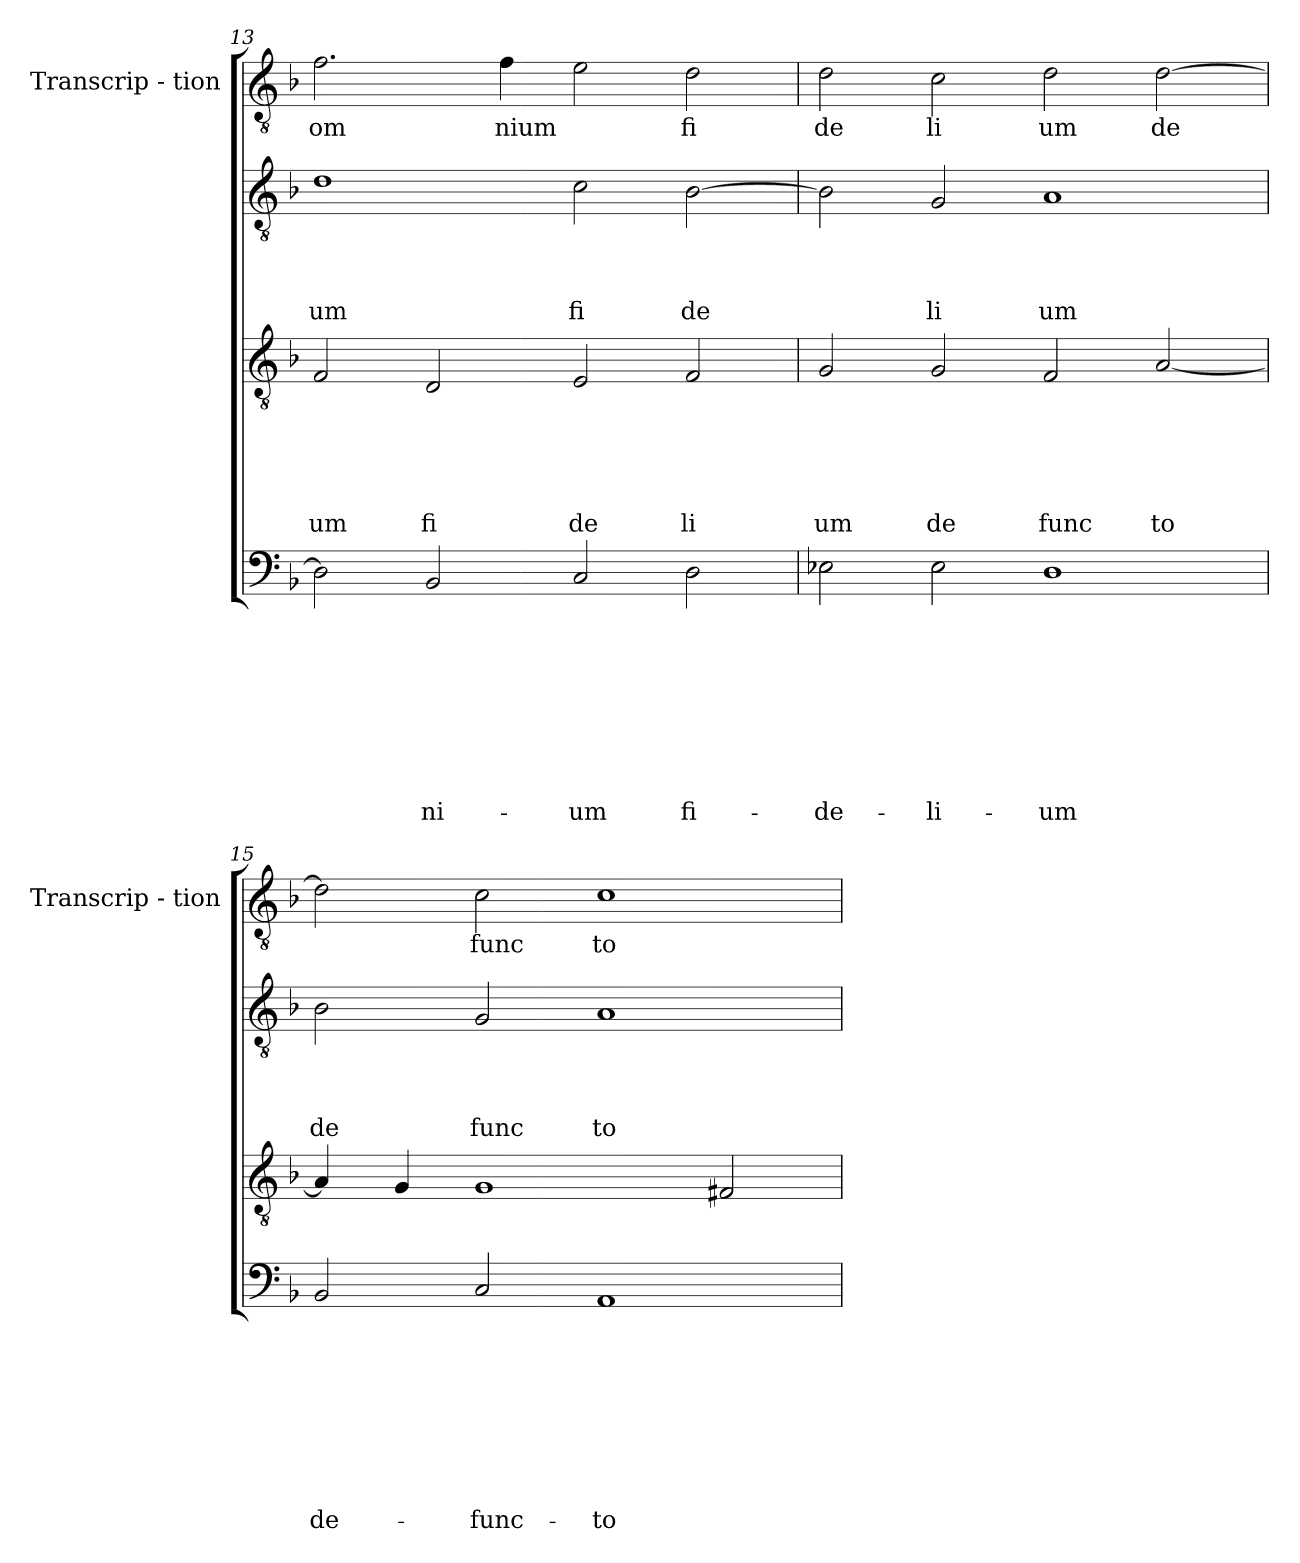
**kern	**text	**text	**text	**text	**text	**text	**text	**text	**text	**kern	**text	**text	**text	**text	**text	**text	**kern	**text	**text	**text	**text	**kern	**text
*part4	*part4	*part4	*part4	*part4	*part4	*part4	*part4	*part4	*part4	*part3	*part3	*part3	*part3	*part3	*part3	*part3	*part2	*part2	*part2	*part2	*part2	*part1	*part1
*staff4	*staff4	*staff4	*staff4	*staff4	*staff4	*staff4	*staff4	*staff4	*staff4	*staff3	*staff3	*staff3	*staff3	*staff3	*staff3	*staff3	*staff2	*staff2	*staff2	*staff2	*staff2	*staff1	*staff1
*	*	*	*	*	*	*	*	*	*	*	*	*	*	*	*	*	*	*	*	*	*	*I"Transcrip - tion	*
*	*	*	*	*	*	*	*	*	*	*	*	*	*	*	*	*	*	*	*	*	*	*I'Transcrip - tion	*
*clefF4	*	*	*	*	*	*	*	*	*	*clefGv2	*	*	*	*	*	*	*clefGv2	*	*	*	*	*clefGv2	*
*k[b-]	*	*	*	*	*	*	*	*	*	*k[b-]	*	*	*	*	*	*	*k[b-]	*	*	*	*	*k[b-]	*
*F:	*	*	*	*	*	*	*	*	*	*F:	*	*	*	*	*	*	*F:	*	*	*	*	*F:	*
=13	=13	=13	=13	=13	=13	=13	=13	=13	=13	=13	=13	=13	=13	=13	=13	=13	=13	=13	=13	=13	=13	=13	=13
!	!	!	!	!	!	!	!	!	!	!	!	!	!	!	!	!LO:LY:b	!	!	!	!	!LO:LY:b	!	!LO:LY:b
2D\]	.	.	.	.	.	.	.	.	.	2F/	.	.	.	.	.	um	1d	.	.	.	um	2.f\	om
!	!	!	!	!	!	!	!	!	!LO:LY:b	!	!	!	!	!	!	!LO:LY:b	!	!	!	!	!	!	!
2BB-/	.	.	.	.	.	.	.	.	-ni-	2D/	.	.	.	.	.	fi	.	.	.	.	.	.	.
!	!	!	!	!	!	!	!	!	!	!	!	!	!	!	!	!	!	!	!	!	!	!	!LO:LY:b
.	.	.	.	.	.	.	.	.	.	.	.	.	.	.	.	.	.	.	.	.	.	4f\	nium
!	!	!	!	!	!	!	!	!	!LO:LY:b	!	!	!	!	!	!	!LO:LY:b	!	!	!	!	!LO:LY:b	!	!
2C/	.	.	.	.	.	.	.	.	-um	2E/	.	.	.	.	.	de	2c\	.	.	.	fi	2e\	.
!	!	!	!	!	!	!	!	!	!LO:LY:b	!	!	!	!	!	!	!LO:LY:b	!	!	!	!	!LO:LY:b	!	!LO:LY:b
2D\	.	.	.	.	.	.	.	.	fi-	2F/	.	.	.	.	.	li	[>2B-\	.	.	.	de	2d\	fi
=14	=14	=14	=14	=14	=14	=14	=14	=14	=14	=14	=14	=14	=14	=14	=14	=14	=14	=14	=14	=14	=14	=14	=14
!	!	!	!	!	!	!	!	!	!LO:LY:b	!	!	!	!	!	!	!LO:LY:b	!	!	!	!	!	!	!LO:LY:b
2E-X\	.	.	.	.	.	.	.	.	-de-	2G/	.	.	.	.	.	um	2B-\]	.	.	.	.	2d\	de
!	!	!	!	!	!	!	!	!	!LO:LY:b	!	!	!	!	!	!	!LO:LY:b	!	!	!	!	!LO:LY:b	!	!LO:LY:b
2E-\	.	.	.	.	.	.	.	.	-li-	2G/	.	.	.	.	.	de	2G/	.	.	.	li	2c\	li
!	!	!	!	!	!	!	!	!	!LO:LY:b	!	!	!	!	!	!	!LO:LY:b	!	!	!	!	!LO:LY:b	!	!LO:LY:b
1D	.	.	.	.	.	.	.	.	-um	2F/	.	.	.	.	.	func	1A	.	.	.	um	2d\	um
!	!	!	!	!	!	!	!	!	!	!	!	!	!	!	!	!LO:LY:b	!	!	!	!	!	!	!LO:LY:b
.	.	.	.	.	.	.	.	.	.	[<2A/	.	.	.	.	.	to	.	.	.	.	.	[>2d\	de
=15	=15	=15	=15	=15	=15	=15	=15	=15	=15	=15	=15	=15	=15	=15	=15	=15	=15	=15	=15	=15	=15	=15	=15
!	!	!	!	!	!	!	!	!	!LO:LY:b	!	!	!	!	!	!	!	!	!	!	!	!LO:LY:b	!	!
2BB-/	.	.	.	.	.	.	.	.	de-	4A/]	.	.	.	.	.	.	2B-\	.	.	.	de	2d\]	.
.	.	.	.	.	.	.	.	.	.	4G/	.	.	.	.	.	.	.	.	.	.	.	.	.
!	!	!	!	!	!	!	!	!	!LO:LY:b	!	!	!	!	!	!	!	!	!	!	!	!LO:LY:b	!	!LO:LY:b
2C/	.	.	.	.	.	.	.	.	-func-	1G	.	.	.	.	.	.	2G/	.	.	.	func	2c\	func
!	!	!	!	!	!	!	!	!	!LO:LY:b	!	!	!	!	!	!	!	!	!	!	!	!LO:LY:b	!	!LO:LY:b
1AA	.	.	.	.	.	.	.	.	-to-	.	.	.	.	.	.	.	1A	.	.	.	to	1c	to
.	.	.	.	.	.	.	.	.	.	2F#/	.	.	.	.	.	.	.	.	.	.	.	.	.
=	=	=	=	=	=	=	=	=	=	=	=	=	=	=	=	=	=	=	=	=	=	=	=
*-	*-	*-	*-	*-	*-	*-	*-	*-	*-	*-	*-	*-	*-	*-	*-	*-	*-	*-	*-	*-	*-	*-	*-
